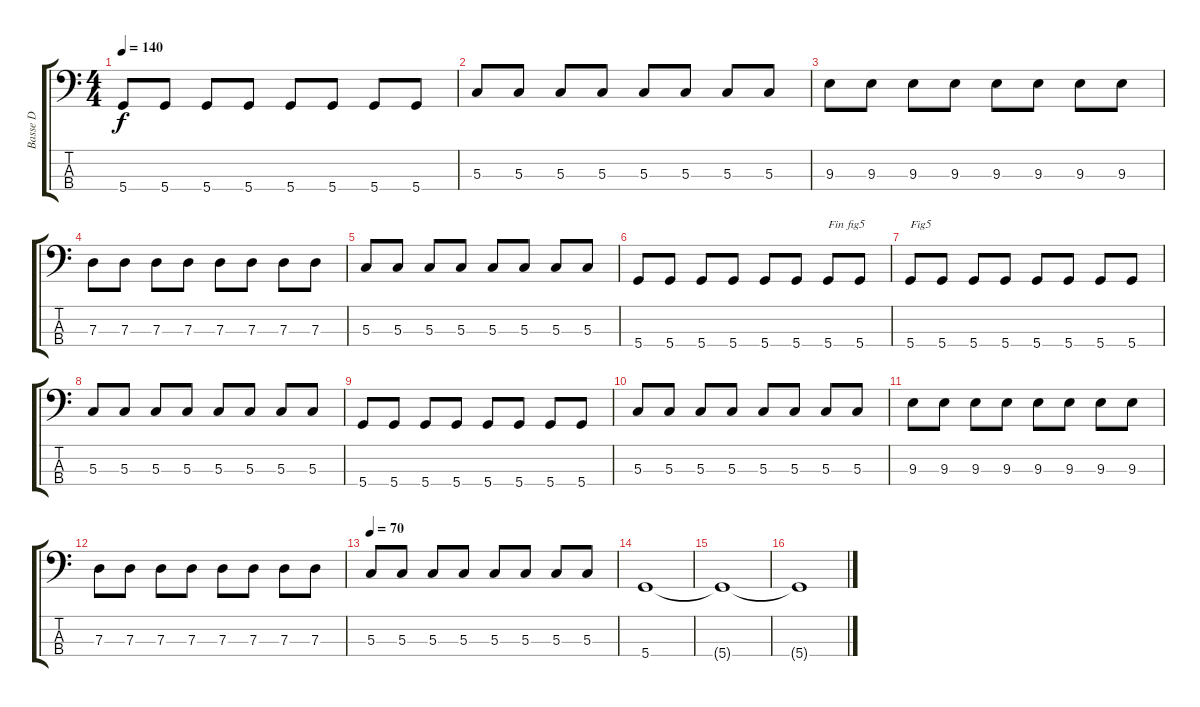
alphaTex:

\track ("Basse D" "Basse D") {instrument electricbassfinger}
\staff {score tabs}
\tuning (F2 C2 G1 D1) {hide}
\ts (4 4)
\tempo 140
\clef f4
\ks c
5.4.8{dy f} 5.4.8 5.4.8 5.4.8 5.4.8 5.4.8 5.4.8 5.4.8 |
5.3.8 5.3.8 5.3.8 5.3.8 5.3.8 5.3.8 5.3.8 5.3.8 |
9.3.8 9.3.8 9.3.8 9.3.8 9.3.8 9.3.8 9.3.8 9.3.8 |
7.3.8 7.3.8 7.3.8 7.3.8 7.3.8 7.3.8 7.3.8 7.3.8 |
5.3.8 5.3.8 5.3.8 5.3.8 5.3.8 5.3.8 5.3.8 5.3.8 |
5.4.8 5.4.8 5.4.8 5.4.8 5.4.8 5.4.8 5.4.8{txt "Fin fig5"} 5.4.8 |
5.4.8{txt "Fig5"} 5.4.8 5.4.8 5.4.8 5.4.8 5.4.8 5.4.8 5.4.8 |
5.3.8 5.3.8 5.3.8 5.3.8 5.3.8 5.3.8 5.3.8 5.3.8 |
5.4.8 5.4.8 5.4.8 5.4.8 5.4.8 5.4.8 5.4.8 5.4.8 |
5.3.8 5.3.8 5.3.8 5.3.8 5.3.8 5.3.8 5.3.8 5.3.8 |
9.3.8 9.3.8 9.3.8 9.3.8 9.3.8 9.3.8 9.3.8 9.3.8 |
7.3.8 7.3.8 7.3.8 7.3.8 7.3.8 7.3.8 7.3.8 7.3.8 |
\tempo 70
5.3.8 5.3.8 5.3.8 5.3.8 5.3.8 5.3.8 5.3.8 5.3.8 |
5.4.1 |
5.4{t}.1{volume 0} |
5.4{t}.1
